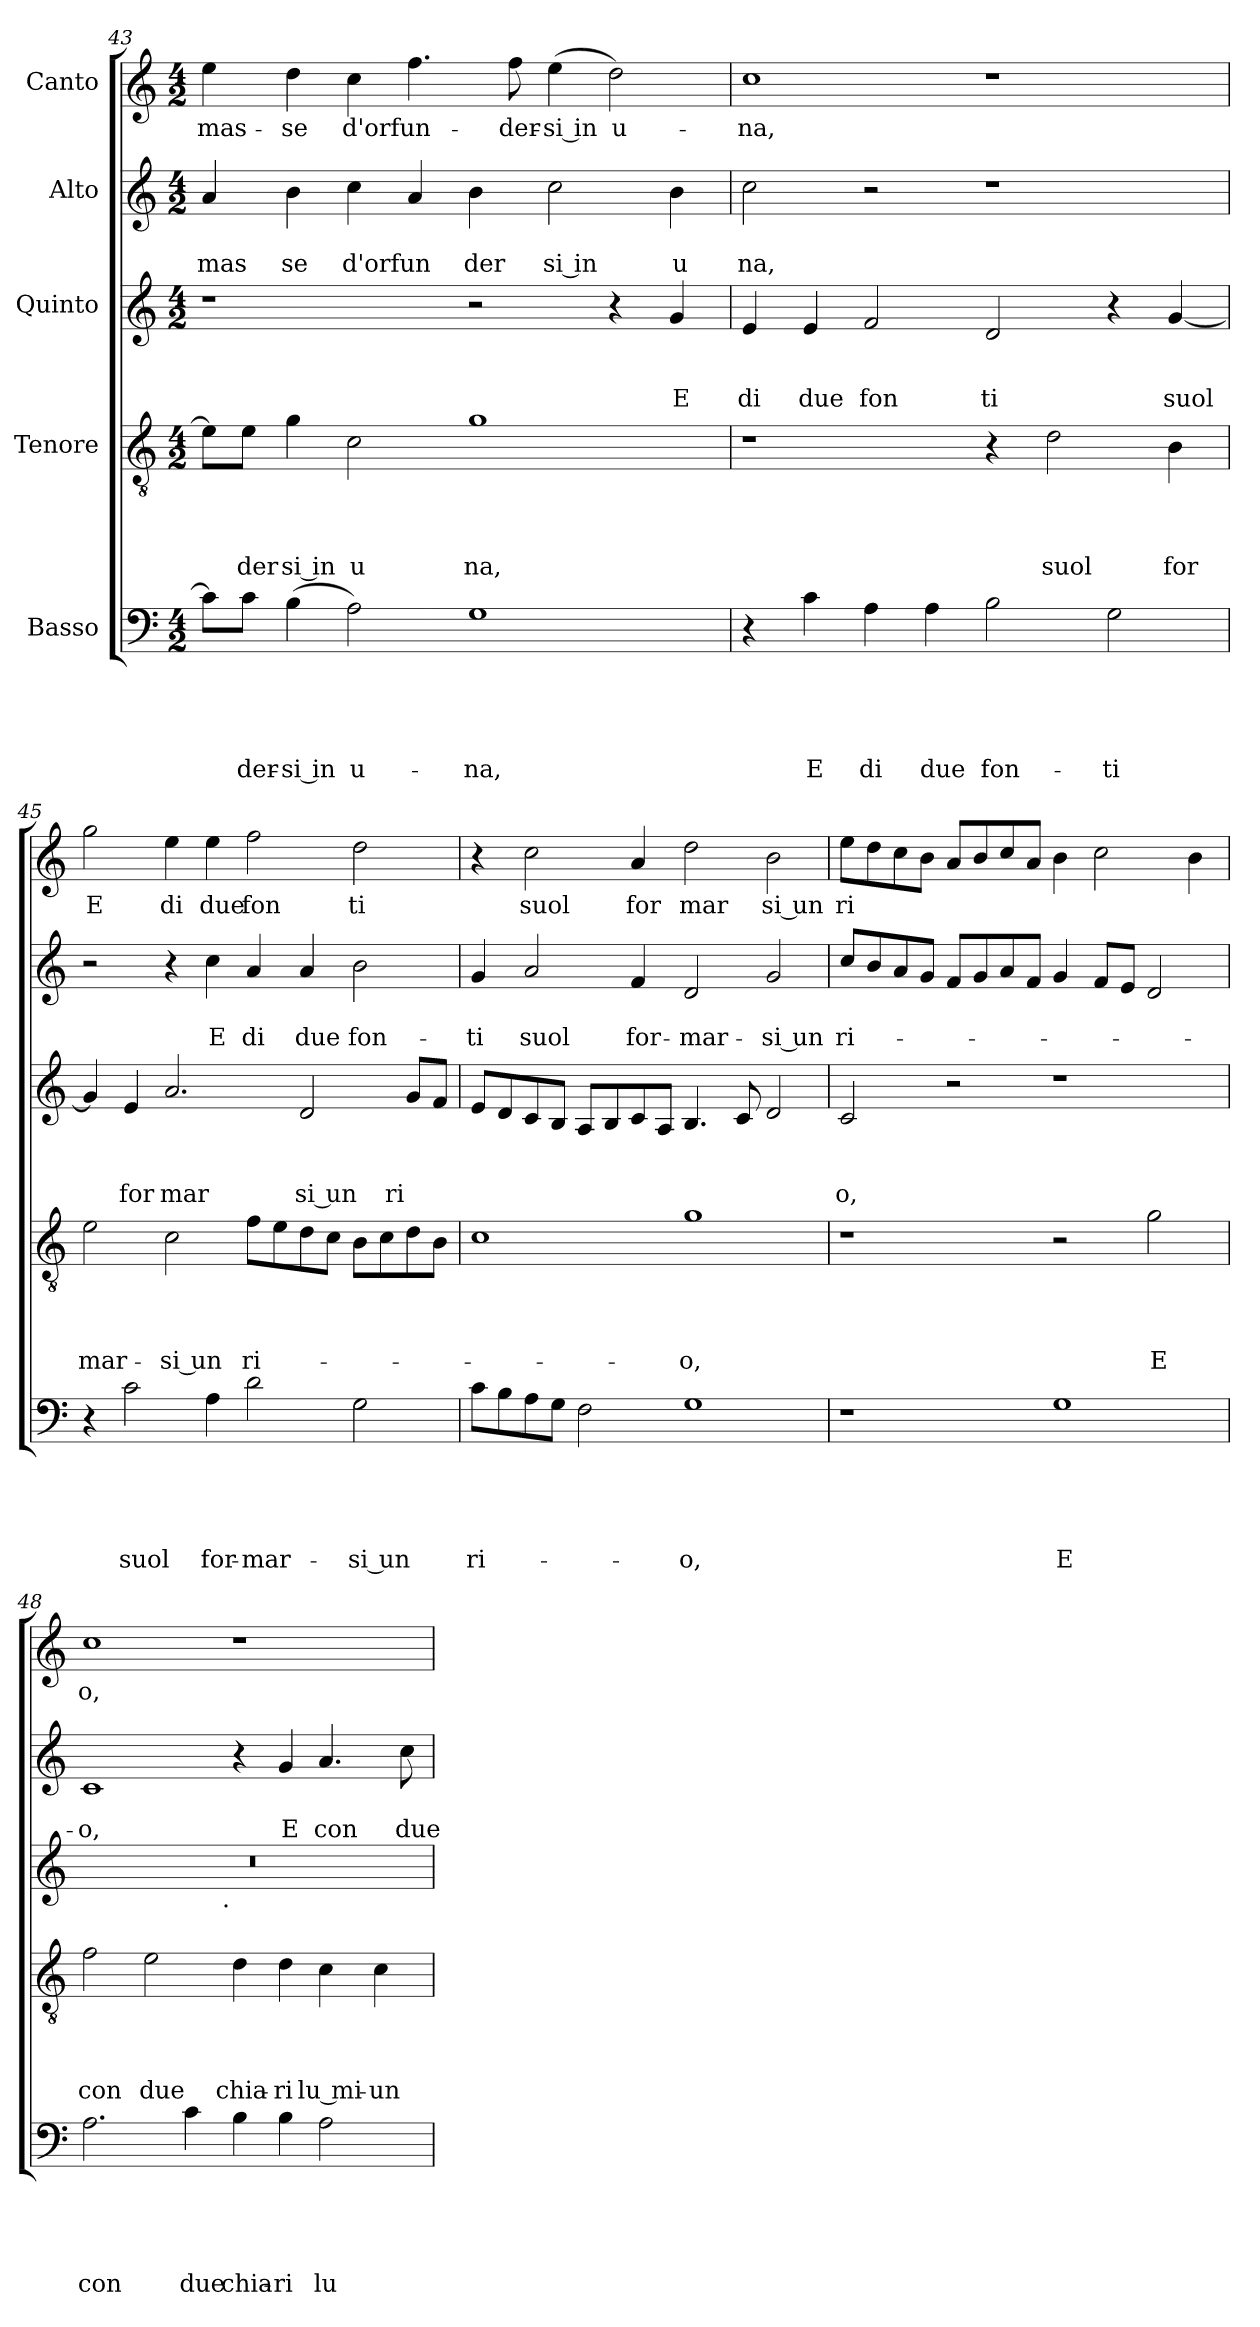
**kern	**text	**text	**text	**text	**text	**kern	**text	**text	**text	**text	**kern	**text	**text	**text	**kern	**text	**text	**kern	**text
*part5	*part5	*part5	*part5	*part5	*part5	*part4	*part4	*part4	*part4	*part4	*part3	*part3	*part3	*part3	*part2	*part2	*part2	*part1	*part1
*staff5	*staff5	*staff5	*staff5	*staff5	*staff5	*staff4	*staff4	*staff4	*staff4	*staff4	*staff3	*staff3	*staff3	*staff3	*staff2	*staff2	*staff2	*staff1	*staff1
*I"Basso	*	*	*	*	*	*I"Tenore	*	*	*	*	*I"Quinto	*	*	*	*I"Alto	*	*	*I"Canto	*
*clefF4	*	*	*	*	*	*clefGv2	*	*	*	*	*clefG2	*	*	*	*clefG2	*	*	*clefG2	*
*k[]	*	*	*	*	*	*k[]	*	*	*	*	*k[]	*	*	*	*k[]	*	*	*k[]	*
*C:	*	*	*	*	*	*C:	*	*	*	*	*C:	*	*	*	*C:	*	*	*C:	*
*M4/2	*	*	*	*	*	*M4/2	*	*	*	*	*M4/2	*	*	*	*M4/2	*	*	*M4/2	*
=43	=43	=43	=43	=43	=43	=43	=43	=43	=43	=43	=43	=43	=43	=43	=43	=43	=43	=43	=43
!	!	!	!	!	!	!	!	!	!	!	!	!	!	!	!	!	!LO:LY:b	!	!LO:LY:b
8c\L]	.	.	.	.	.	8e\L]	.	.	.	.	1r	.	.	.	4a/	.	mas	4ee\	mas-
!	!	!	!	!	!LO:LY:b	!	!	!	!	!LO:LY:b	!	!	!	!	!	!	!	!	!
8c\J	.	.	.	.	-der-	8e\J	.	.	.	der	.	.	.	.	.	.	.	.	.
!	!	!	!	!	!LO:LY:b:rj	!	!	!	!	!LO:LY:b:rj	!	!	!	!	!	!	!LO:LY:b	!	!LO:LY:b
(<4B\	.	.	.	.	-si in	4g\	.	.	.	si in	.	.	.	.	4b\	.	se	4dd\	-se
!	!	!	!	!	!LO:LY:b	!	!	!	!	!LO:LY:b	!	!	!	!	!	!	!LO:LY:b	!	!LO:LY:b
2A\)	.	.	.	.	u-	2c\	.	.	.	u	.	.	.	.	4cc\	.	d'orfun	4cc\	d'orfun-
.	.	.	.	.	.	.	.	.	.	.	.	.	.	.	4a/	.	.	4.ff\	.
!	!	!	!	!	!LO:LY:b	!	!	!	!	!LO:LY:b	!	!	!	!	!	!	!LO:LY:b	!	!
1G	.	.	.	.	-na,	1g	.	.	.	na,	2r	.	.	.	4b\	.	der	.	.
!	!	!	!	!	!	!	!	!	!	!	!	!	!	!	!	!	!	!	!LO:LY:b
.	.	.	.	.	.	.	.	.	.	.	.	.	.	.	.	.	.	8ff\	-der-
!	!	!	!	!	!	!	!	!	!	!	!	!	!	!	!	!	!LO:LY:b:rj	!	!LO:LY:b:rj
.	.	.	.	.	.	.	.	.	.	.	.	.	.	.	2cc\	.	si in	(<4ee\	-si in
!	!	!	!	!	!	!	!	!	!	!	!	!	!	!	!	!	!	!	!LO:LY:b
.	.	.	.	.	.	.	.	.	.	.	4r	.	.	.	.	.	.	2dd\)	u-
!	!	!	!	!	!	!	!	!	!	!	!	!	!	!LO:LY:b	!	!	!LO:LY:b	!	!
.	.	.	.	.	.	.	.	.	.	.	4g/	.	.	E	4b\	.	u	.	.
=44	=44	=44	=44	=44	=44	=44	=44	=44	=44	=44	=44	=44	=44	=44	=44	=44	=44	=44	=44
!	!	!	!	!	!	!	!	!	!	!	!	!	!	!LO:LY:b	!	!	!LO:LY:b	!	!LO:LY:b
4r	.	.	.	.	.	1r	.	.	.	.	4e/	.	.	di	2cc\	.	na,	1cc	-na,
!	!	!	!	!	!LO:LY:b	!	!	!	!	!	!	!	!	!LO:LY:b	!	!	!	!	!
4c\	.	.	.	.	E	.	.	.	.	.	4e/	.	.	due	.	.	.	.	.
!	!	!	!	!	!LO:LY:b	!	!	!	!	!	!	!	!	!LO:LY:b	!	!	!	!	!
4A\	.	.	.	.	di	.	.	.	.	.	2f/	.	.	fon	2r	.	.	.	.
!	!	!	!	!	!LO:LY:b	!	!	!	!	!	!	!	!	!	!	!	!	!	!
4A\	.	.	.	.	due	.	.	.	.	.	.	.	.	.	.	.	.	.	.
!	!	!	!	!	!LO:LY:b	!	!	!	!	!	!	!	!	!LO:LY:b	!	!	!	!	!
2B\	.	.	.	.	fon-	4r	.	.	.	.	2d/	.	.	ti	1r	.	.	1r	.
!	!	!	!	!	!	!	!	!	!	!LO:LY:b	!	!	!	!	!	!	!	!	!
.	.	.	.	.	.	2d\	.	.	.	suol	.	.	.	.	.	.	.	.	.
!	!	!	!	!	!LO:LY:b	!	!	!	!	!	!	!	!	!	!	!	!	!	!
2G\	.	.	.	.	-ti	.	.	.	.	.	4r	.	.	.	.	.	.	.	.
!	!	!	!	!	!	!	!	!	!	!LO:LY:b	!	!	!	!LO:LY:b	!	!	!	!	!
.	.	.	.	.	.	4B\	.	.	.	for	[>4g/	.	.	suol	.	.	.	.	.
!!LO:PB:g=z
=45	=45	=45	=45	=45	=45	=45	=45	=45	=45	=45	=45	=45	=45	=45	=45	=45	=45	=45	=45
!	!	!	!	!	!	!	!	!	!	!LO:LY:b	!	!	!	!	!	!	!	!	!LO:LY:b
4r	.	.	.	.	.	2e\	.	.	.	mar-	4g/]	.	.	.	2r	.	.	2gg\	E
!	!	!	!	!	!LO:LY:b	!	!	!	!	!	!	!	!	!LO:LY:b	!	!	!	!	!
2c\	.	.	.	.	suol	.	.	.	.	.	4e/	.	.	for	.	.	.	.	.
!	!	!	!	!	!	!	!	!	!	!LO:LY:b:rj	!	!	!	!LO:LY:b	!	!	!	!	!LO:LY:b
.	.	.	.	.	.	2c\	.	.	.	-si un	2.a/	.	.	mar	4r	.	.	4ee\	di
!	!	!	!	!	!LO:LY:b	!	!	!	!	!	!	!	!	!	!	!	!LO:LY:b	!	!LO:LY:b
4A\	.	.	.	.	for-	.	.	.	.	.	.	.	.	.	4cc\	.	E	4ee\	due
!	!	!	!	!	!LO:LY:b	!	!	!	!	!LO:LY:b	!	!	!	!	!	!	!LO:LY:b	!	!LO:LY:b
2d\	.	.	.	.	-mar-	8f\L	.	.	.	ri-	.	.	.	.	4a/	.	di	2ff\	fon
.	.	.	.	.	.	8e\	.	.	.	.	.	.	.	.	.	.	.	.	.
!	!	!	!	!	!	!	!	!	!	!	!	!	!	!LO:LY:b:rj	!	!	!LO:LY:b	!	!
.	.	.	.	.	.	8d\	.	.	.	.	2d/	.	.	si un	4a/	.	due	.	.
.	.	.	.	.	.	8c\J	.	.	.	.	.	.	.	.	.	.	.	.	.
!	!	!	!	!	!LO:LY:b:rj	!	!	!	!	!	!	!	!	!	!	!	!LO:LY:b	!	!LO:LY:b
2G\	.	.	.	.	-si un	8B\L	.	.	.	.	.	.	.	.	2b\	.	fon-	2dd\	ti
.	.	.	.	.	.	8c\	.	.	.	.	.	.	.	.	.	.	.	.	.
!	!	!	!	!	!	!	!	!	!	!	!	!	!	!LO:LY:b	!	!	!	!	!
.	.	.	.	.	.	8d\	.	.	.	.	8g/L	.	.	ri	.	.	.	.	.
.	.	.	.	.	.	8B\J	.	.	.	.	8f/J	.	.	.	.	.	.	.	.
=46	=46	=46	=46	=46	=46	=46	=46	=46	=46	=46	=46	=46	=46	=46	=46	=46	=46	=46	=46
!	!	!	!	!	!LO:LY:b	!	!	!	!	!	!	!	!	!	!	!	!LO:LY:b	!	!
8c\L	.	.	.	.	ri-	1c	.	.	.	.	8e/L	.	.	.	4g/	.	-ti	4r	.
8B\	.	.	.	.	.	.	.	.	.	.	8d/	.	.	.	.	.	.	.	.
!	!	!	!	!	!	!	!	!	!	!	!	!	!	!	!	!	!LO:LY:b	!	!LO:LY:b
8A\	.	.	.	.	.	.	.	.	.	.	8c/	.	.	.	2a/	.	suol	2cc\	suol
8G\J	.	.	.	.	.	.	.	.	.	.	8B/J	.	.	.	.	.	.	.	.
2F\	.	.	.	.	.	.	.	.	.	.	8A/L	.	.	.	.	.	.	.	.
.	.	.	.	.	.	.	.	.	.	.	8B/	.	.	.	.	.	.	.	.
!	!	!	!	!	!	!	!	!	!	!	!	!	!	!	!	!	!LO:LY:b	!	!LO:LY:b
.	.	.	.	.	.	.	.	.	.	.	8c/	.	.	.	4f/	.	for-	4a/	for
.	.	.	.	.	.	.	.	.	.	.	8A/J	.	.	.	.	.	.	.	.
!	!	!	!	!	!LO:LY:b	!	!	!	!	!LO:LY:b	!	!	!	!	!	!	!LO:LY:b	!	!LO:LY:b
1G	.	.	.	.	-o,	1g	.	.	.	-o,	4.B/	.	.	.	2d/	.	-mar-	2dd\	mar
.	.	.	.	.	.	.	.	.	.	.	8c/	.	.	.	.	.	.	.	.
!	!	!	!	!	!	!	!	!	!	!	!	!	!	!	!	!	!LO:LY:b:rj	!	!LO:LY:b:rj
.	.	.	.	.	.	.	.	.	.	.	2d/	.	.	.	2g/	.	-si un	2b\	si un
=47	=47	=47	=47	=47	=47	=47	=47	=47	=47	=47	=47	=47	=47	=47	=47	=47	=47	=47	=47
!	!	!	!	!	!	!	!	!	!	!	!	!	!	!LO:LY:b	!	!	!LO:LY:b	!	!LO:LY:b
1r	.	.	.	.	.	1r	.	.	.	.	2c/	.	.	o,	8cc/L	.	ri-	8ee\L	ri
.	.	.	.	.	.	.	.	.	.	.	.	.	.	.	8b/	.	.	8dd\	.
.	.	.	.	.	.	.	.	.	.	.	.	.	.	.	8a/	.	.	8cc\	.
.	.	.	.	.	.	.	.	.	.	.	.	.	.	.	8g/J	.	.	8b\J	.
.	.	.	.	.	.	.	.	.	.	.	2r	.	.	.	8f/L	.	.	8a/L	.
.	.	.	.	.	.	.	.	.	.	.	.	.	.	.	8g/	.	.	8b/	.
.	.	.	.	.	.	.	.	.	.	.	.	.	.	.	8a/	.	.	8cc/	.
.	.	.	.	.	.	.	.	.	.	.	.	.	.	.	8f/J	.	.	8a/J	.
!	!	!	!	!	!LO:LY:b	!	!	!	!	!	!	!	!	!	!	!	!	!	!
1G	.	.	.	.	E	2r	.	.	.	.	1r	.	.	.	4g/	.	.	4b\	.
.	.	.	.	.	.	.	.	.	.	.	.	.	.	.	8f/L	.	.	2cc\	.
.	.	.	.	.	.	.	.	.	.	.	.	.	.	.	8e/J	.	.	.	.
!	!	!	!	!	!	!	!	!	!	!LO:LY:b	!	!	!	!	!	!	!	!	!
.	.	.	.	.	.	2g\	.	.	.	E	.	.	.	.	2d/	.	.	.	.
.	.	.	.	.	.	.	.	.	.	.	.	.	.	.	.	.	.	4b\	.
=48	=48	=48	=48	=48	=48	=48	=48	=48	=48	=48	=48	=48	=48	=48	=48	=48	=48	=48	=48
!	!	!	!	!	!LO:LY:b	!	!	!	!	!LO:LY:b	!	!	!	!	!	!	!LO:LY:b	!	!LO:LY:b
*	*	*	*	*	*	*	*	*	*	*	*^	*	*	*	*	*	*	*	*
2.A\	.	.	.	.	con	2f\	.	.	.	con	0r	2ryy	.	.	.	1c	.	-o,	1cc	o,
!	!	!	!	!	!	!	!	!	!	!LO:LY:b	!	!	!	!	!	!	!	!	!	!
.	.	.	.	.	.	2e\	.	.	.	due	.	4...ryy	.	.	.	.	.	.	.	.
!	!	!	!	!	!LO:LY:b	!	!	!	!	!	!	!	!	!	!	!	!	!	!	!
4c\	.	.	.	.	due	.	.	.	.	.	.	.	.	.	.	.	.	.	.	.
!	!	!	!	!	!	!	!	!	!	!	!	!LO:TX:b:t=.	!	!	!	!	!	!	!	!
.	.	.	.	.	.	.	.	.	.	.	.	1ryy	.	.	.	.	.	.	.	.
!	!	!	!	!	!LO:LY:b	!	!	!	!	!LO:LY:b	!	!	!	!	!	!	!	!	!	!
4B\	.	.	.	.	chia-	4d\	.	.	.	chia-	.	.	.	.	.	4r	.	.	1r	.
!	!	!	!	!	!LO:LY:b	!	!	!	!	!LO:LY:b	!	!	!	!	!	!	!	!LO:LY:b	!	!
4B\	.	.	.	.	-ri	4d\	.	.	.	-ri	.	.	.	.	.	4g/	.	E	.	.
!	!	!	!	!	!LO:LY:b	!	!	!	!	!LO:LY:b	!	!	!	!	!	!	!	!LO:LY:b	!	!
2A\	.	.	.	.	lu-	4c\	.	.	.	lu mi-	.	.	.	.	.	4.a/	.	con	.	.
!	!	!	!	!	!	!	!	!	!	!LO:LY:b	!	!	!	!	!	!	!	!	!	!
.	.	.	.	.	.	4c\	.	.	.	-un	.	.	.	.	.	.	.	.	.	.
!	!	!	!	!	!	!	!	!	!	!	!	!	!	!	!	!	!	!LO:LY:b	!	!
.	.	.	.	.	.	.	.	.	.	.	.	.	.	.	.	8cc\	.	due	.	.
.	.	.	.	.	.	.	.	.	.	.	.	32ryy	.	.	.	.	.	.	.	.
*	*	*	*	*	*	*	*	*	*	*	*v	*v	*	*	*	*	*	*	*	*
=	=	=	=	=	=	=	=	=	=	=	=	=	=	=	=	=	=	=	=
*-	*-	*-	*-	*-	*-	*-	*-	*-	*-	*-	*-	*-	*-	*-	*-	*-	*-	*-	*-
